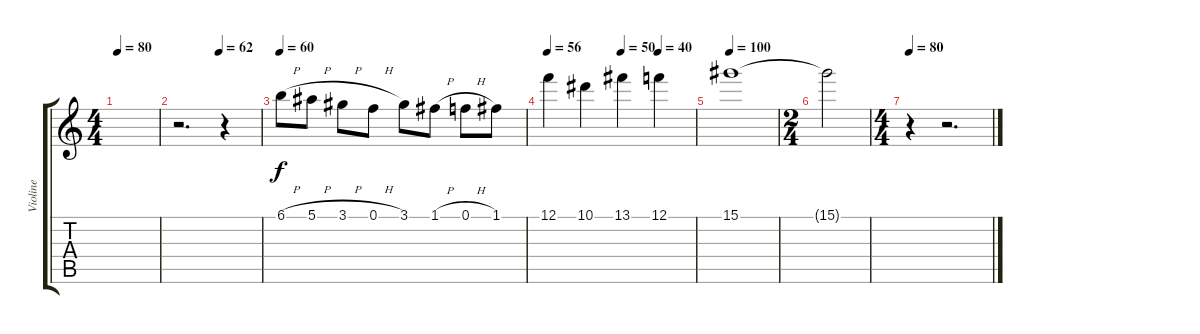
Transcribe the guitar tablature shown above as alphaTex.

\track ("Violine" "Violine") {instrument viola}
\staff {score tabs}
\tuning (F5 C5 Ab4 Eb4 Bb3 F3) {hide}
\ts (4 4)
\tempo 80
\tempo 66
\tempo 80
\clef g2
\ks c
|
\tempo (62 0.5)
r.2{d} r.4 |
\tempo 60
6.1{h}.8 5.1{h}.8 3.1{h}.8{dy f} 0.1{h}.8 3.1.8 1.1{h}.8 0.1{h}.8 1.1.8 |
\tempo 56
\tempo (54 0.5)
\tempo (50 0.5)
\tempo (40 0.75)
12.1.4 10.1.4 13.1.4 12.1.4 |
\tempo 100
15.1.1 |
\ts (2 4)
15.1{t}.2 |
\ts (4 4)
\tempo 80
r.4 r.2{d}
